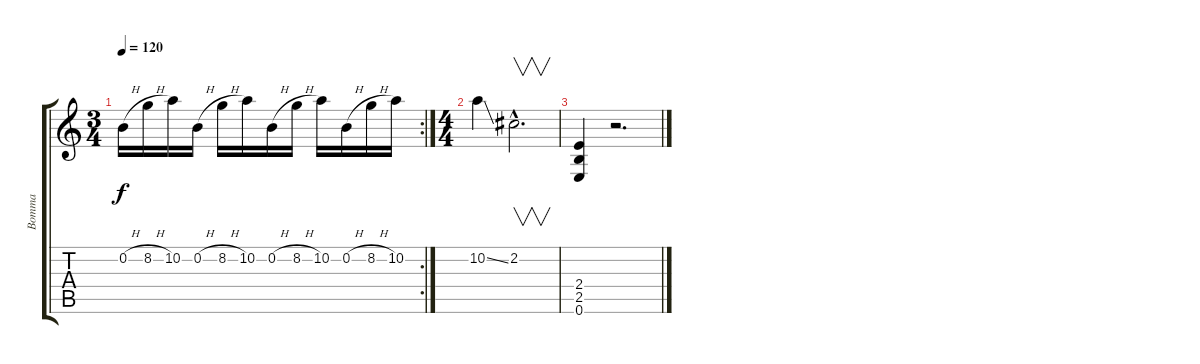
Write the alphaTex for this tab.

\track ("Bomma" "Bomma") {instrument distortionguitar}
\staff {score tabs}
\tuning (E4 B3 G3 D3 A2 E2) {hide}
\rc 2
\ts (3 4)
\tempo 120
\clef g2
\ks c
0.2{h}.16{dy f} 8.2{h}.16 10.2.16 0.2{h}.16 8.2{h}.16 10.2.16 0.2{h}.16 8.2{h}.16 10.2.16 0.2{h}.16 8.2{h}.16 10.2.16 |
\ts (4 4)
10.2{ss}.4 2.2{hac}.2{v d} |
(2.4 2.5 0.6).4 r.2{d}
